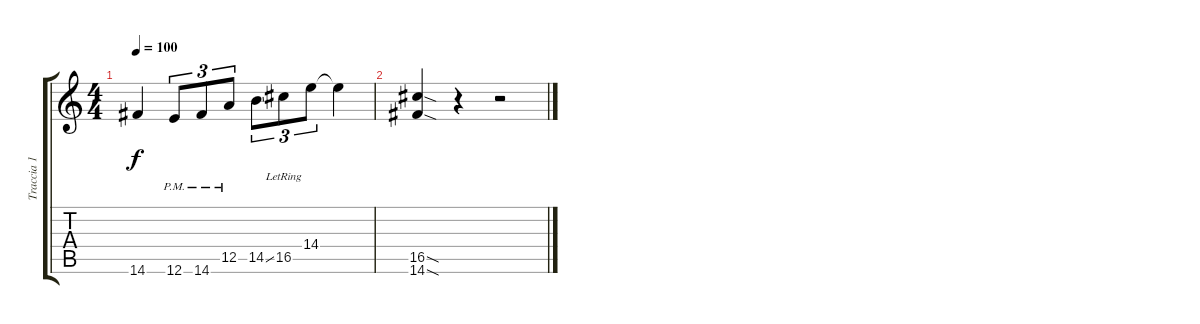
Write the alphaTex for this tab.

\track ("Traccia 1" "Traccia 1") {instrument acousticguitarsteel}
\staff {score tabs}
\tuning (E4 B3 G3 D3 A2 E2) {hide}
\ts (4 4)
\tempo 100
\clef g2
\ks c
14.6{t}.4{dy f} 12.6{pm}.8{tu (3 2)} 14.6{pm}.8{tu (3 2)} 12.5{pm}.8{tu (3 2)} 14.5{ss}.8{tu (3 2)} 16.5{lr}.8{tu (3 2)} 14.4{lr}.8{tu (3 2)} 14.4{t}.4 |
(16.5{sod} 14.6{sod}).4 r.4 r.2
